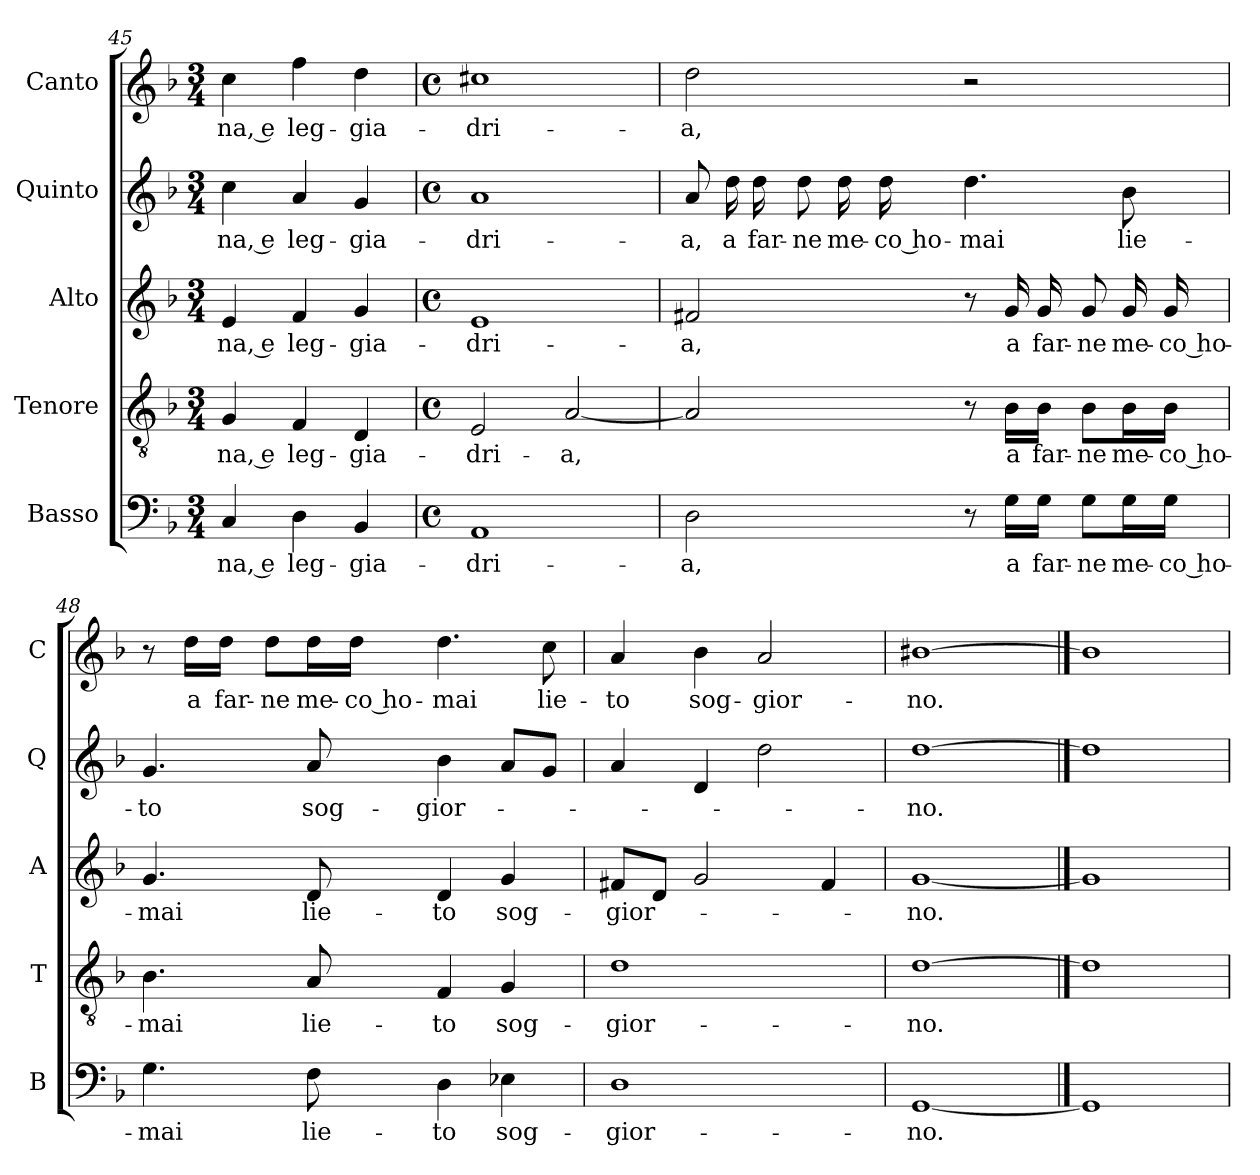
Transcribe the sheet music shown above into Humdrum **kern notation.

**kern	**text	**kern	**text	**kern	**text	**kern	**text	**kern	**text
*part5	*part5	*part4	*part4	*part3	*part3	*part2	*part2	*part1	*part1
*staff5	*staff5	*staff4	*staff4	*staff3	*staff3	*staff2	*staff2	*staff1	*staff1
*I"Basso	*	*I"Tenore	*	*I"Alto	*	*I"Quinto	*	*I"Canto	*
*I'B	*	*I'T	*	*I'A	*	*I'Q	*	*I'C	*
*clefF4	*	*clefGv2	*	*clefG2	*	*clefG2	*	*clefG2	*
*k[b-]	*	*k[b-]	*	*k[b-]	*	*k[b-]	*	*k[b-]	*
*F:	*	*F:	*	*F:	*	*F:	*	*F:	*
*M3/4	*	*M3/4	*	*M3/4	*	*M3/4	*	*M3/4	*
=45	=45	=45	=45	=45	=45	=45	=45	=45	=45
!	!LO:LY:b	!	!LO:LY:b	!	!LO:LY:b	!	!LO:LY:b	!	!LO:LY:b
4C/	-na, e	4G/	-na, e	4e/	-na, e	4cc\	-na, e	4cc\	-na, e
!	!LO:LY:b	!	!LO:LY:b	!	!LO:LY:b	!	!LO:LY:b	!	!LO:LY:b
4D\	leg-	4F/	leg-	4f/	leg-	4a/	leg-	4ff\	leg-
!	!LO:LY:b	!	!LO:LY:b	!	!LO:LY:b	!	!LO:LY:b	!	!LO:LY:b
4BB-/	-gia-	4D/	-gia-	4g/	-gia-	4g/	-gia-	4dd\	-gia-
=46	=46	=46	=46	=46	=46	=46	=46	=46	=46
*M4/4	*	*M4/4	*	*M4/4	*	*M4/4	*	*M4/4	*
*met(c)	*	*met(c)	*	*met(c)	*	*met(c)	*	*met(c)	*
!	!LO:LY:b	!	!LO:LY:b	!	!LO:LY:b	!	!LO:LY:b	!	!LO:LY:b
1AA	-dri-	2E/	-dri-	1e	-dri-	1a	-dri-	1cc#X	-dri-
!	!	!	!LO:LY:b	!	!	!	!	!	!
.	.	[2A/	-a,	.	.	.	.	.	.
!!LO:PB:g=z
=47	=47	=47	=47	=47	=47	=47	=47	=47	=47
!	!LO:LY:b	!	!	!	!LO:LY:b	!	!LO:LY:b	!	!LO:LY:b
2D\	-a,	2A/]	.	2f#X/	-a,	8a/	-a,	2dd\	-a,
!	!	!	!	!	!	!	!LO:LY:b	!	!
.	.	.	.	.	.	16dd\	a	.	.
!	!	!	!	!	!	!	!LO:LY:b	!	!
.	.	.	.	.	.	16dd\	far-	.	.
!	!	!	!	!	!	!	!LO:LY:b	!	!
.	.	.	.	.	.	8dd\	-ne	.	.
!	!	!	!	!	!	!	!LO:LY:b	!	!
.	.	.	.	.	.	16dd\	me-	.	.
!	!	!	!	!	!	!	!LO:LY:b	!	!
.	.	.	.	.	.	16dd\	-co ho-	.	.
!	!	!	!	!	!	!	!LO:LY:b	!	!
8r	.	8r	.	8r	.	4.dd\	-mai	2r	.
!	!LO:LY:b	!	!LO:LY:b	!	!LO:LY:b	!	!	!	!
16G\LL	a	16B-\LL	a	16g/	a	.	.	.	.
!	!LO:LY:b	!	!LO:LY:b	!	!LO:LY:b	!	!	!	!
16G\JJ	far-	16B-\JJ	far-	16g/	far-	.	.	.	.
!	!LO:LY:b	!	!LO:LY:b	!	!LO:LY:b	!	!	!	!
8G\L	-ne	8B-\L	-ne	8g/	-ne	.	.	.	.
!	!LO:LY:b	!	!LO:LY:b	!	!LO:LY:b	!	!LO:LY:b	!	!
16G\L	me-	16B-\L	me-	16g/	me-	8b-\	lie-	.	.
!	!LO:LY:b	!	!LO:LY:b	!	!LO:LY:b	!	!	!	!
16G\JJ	-co ho-	16B-\JJ	-co ho-	16g/	-co ho-	.	.	.	.
=48	=48	=48	=48	=48	=48	=48	=48	=48	=48
!	!LO:LY:b	!	!LO:LY:b	!	!LO:LY:b	!	!LO:LY:b	!	!
4.G\	-mai	4.B-\	-mai	4.g/	-mai	4.g/	-to	8r	.
!	!	!	!	!	!	!	!	!	!LO:LY:b
.	.	.	.	.	.	.	.	16dd\LL	a
!	!	!	!	!	!	!	!	!	!LO:LY:b
.	.	.	.	.	.	.	.	16dd\JJ	far-
!	!	!	!	!	!	!	!	!	!LO:LY:b
.	.	.	.	.	.	.	.	8dd\L	-ne
!	!LO:LY:b	!	!LO:LY:b	!	!LO:LY:b	!	!LO:LY:b	!	!LO:LY:b
8F\	lie-	8A/	lie-	8d/	lie-	8a/	sog-	16dd\L	me-
!	!	!	!	!	!	!	!	!	!LO:LY:b
.	.	.	.	.	.	.	.	16dd\JJ	-co ho-
!	!LO:LY:b	!	!LO:LY:b	!	!LO:LY:b	!	!LO:LY:b	!	!LO:LY:b
4D\	-to	4F/	-to	4d/	-to	4b-\	-gior-	4.dd\	-mai
!	!LO:LY:b	!	!LO:LY:b	!	!LO:LY:b	!	!	!	!
4E-X\	sog-	4G/	sog-	4g/	sog-	8a/L	.	.	.
!	!	!	!	!	!	!	!	!	!LO:LY:b
.	.	.	.	.	.	8g/J	.	8cc\	lie-
=49	=49	=49	=49	=49	=49	=49	=49	=49	=49
!	!LO:LY:b	!	!LO:LY:b	!	!LO:LY:b	!	!	!	!LO:LY:b
1D	-gior-	1d	-gior-	8f#X/L	-gior-	4a/	.	4a/	-to
.	.	.	.	8d/J	.	.	.	.	.
!	!	!	!	!	!	!	!	!	!LO:LY:b
.	.	.	.	2g/	.	4d/	.	4b-\	sog-
!	!	!	!	!	!	!	!	!	!LO:LY:b
.	.	.	.	.	.	2dd\	.	2a/	-gior-
.	.	.	.	4f#/	.	.	.	.	.
=50	=50	=50	=50	=50	=50	=50	=50	=50	=50
!	!LO:LY:b	!	!LO:LY:b	!	!LO:LY:b	!	!LO:LY:b	!	!LO:LY:b
[1GG	-no.	[1d	-no.	[1g	-no.	[1dd	-no.	[1b#X	-no.
==51	==51	==51	==51	==51	==51	==51	==51	==51	==51
1GG]	.	1d]	.	1g]	.	1dd]	.	1b#]	.
=	=	=	=	=	=	=	=	=	=
*-	*-	*-	*-	*-	*-	*-	*-	*-	*-
